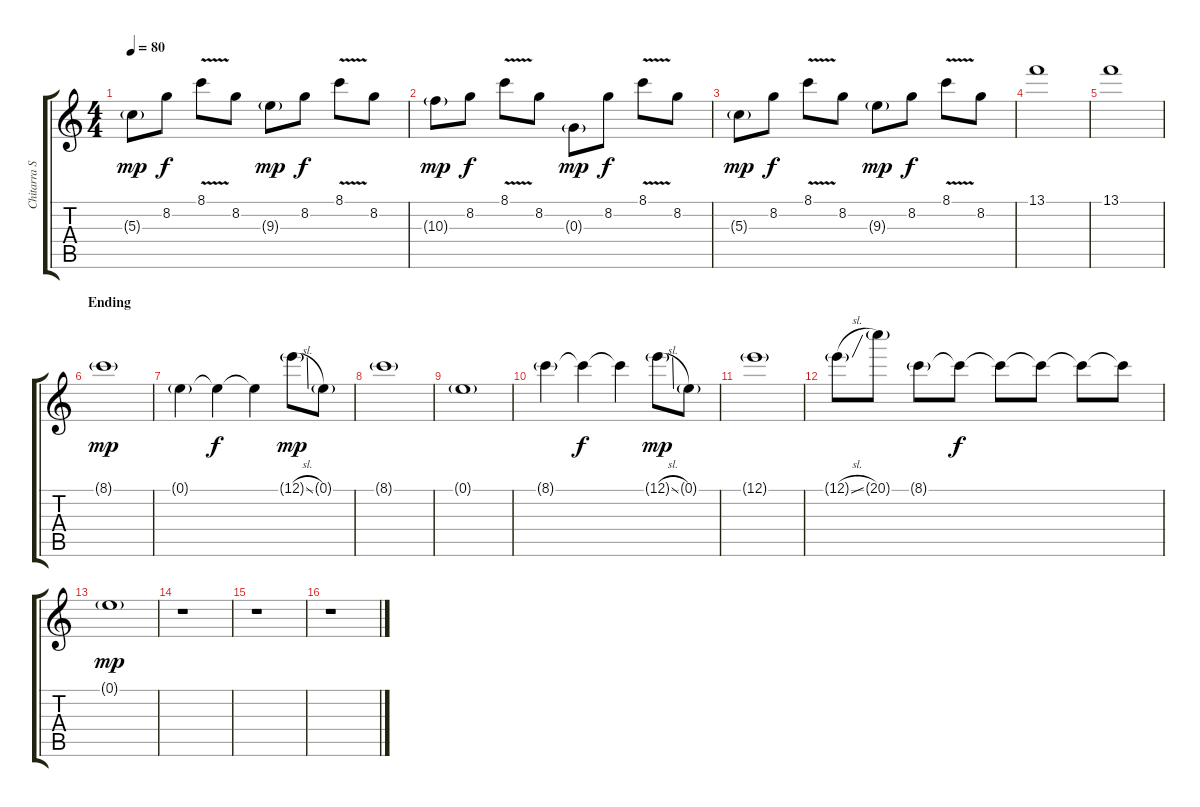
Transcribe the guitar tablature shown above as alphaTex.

\track ("Chitarra Sottofondo" "Chitarra S") {instrument acousticguitarnylon}
\staff {score tabs}
\tuning (E4 B3 G3 D3 A2 E2) {hide}
\ts (4 4)
\tempo 80
\clef g2
\ks c
5.3{g}.8{dy mp} 8.2.8{dy f} 8.1{v}.8 8.2.8 9.3{g}.8{dy mp} 8.2.8{dy f} 8.1{v}.8 8.2.8 |
10.3{g}.8{dy mp} 8.2.8{dy f} 8.1{v}.8 8.2.8 0.3{g}.8{dy mp} 8.2.8{dy f} 8.1{v}.8 8.2.8 |
5.3{g}.8{dy mp} 8.2.8{dy f} 8.1{v}.8 8.2.8 9.3{g}.8{dy mp} 8.2.8{dy f} 8.1{v}.8 8.2.8 |
13.1.1{volume 12 instrument distortionguitar} |
13.1.1 |
\section ("" "Ending")
8.1{g}.1{dy mp volume 8 instrument distortionguitar} |
0.1{g}.4 0.1{t}.4{dy f} 0.1{t}.4 12.1{sl g}.8{dy mp} 0.1{g}.8 |
8.1{g}.1 |
0.1{g}.1 |
8.1{g}.4 8.1{t}.4{dy f} 8.1{t}.4 12.1{sl g}.8{dy mp} 0.1{g}.8 |
12.1{g}.1 |
12.1{sl g}.8 20.1{g}.8 8.1{g}.8 8.1{t}.8{dy f} 8.1{t}.8 8.1{t}.8 8.1{t}.8 8.1{t}.8 |
0.1{g}.1{dy mp} |
r.1 |
r.1 |
r.1
